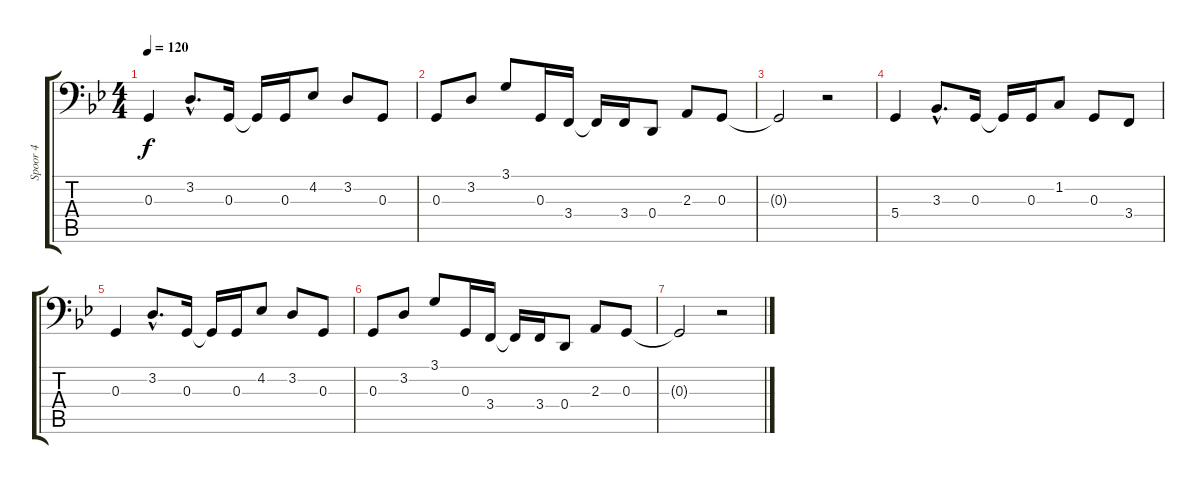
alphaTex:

\track ("Spoor 4" "Spoor 4") {instrument synthstrings2}
\staff {score tabs}
\tuning (E3 B2 G2 D2 A1 E1) {hide}
\ts (4 4)
\tempo 120
\clef f4
\ks bb
0.3.4{dy f} 3.2{hac}.8{d} 0.3.16 0.3{t}.16 0.3.16 4.2.8 3.2.8 0.3.8 |
0.3.8 3.2.8 3.1.8 0.3.16 3.4.16 3.4{t}.16 3.4.16 0.4.8 2.3.8 0.3.8 |
0.3{t}.2 r.2 |
5.4.4 3.3{hac}.8{d} 0.3.16 0.3{t}.16 0.3.16 1.2.8 0.3.8 3.4.8 |
0.3.4 3.2{hac}.8{d} 0.3.16 0.3{t}.16 0.3.16 4.2.8 3.2.8 0.3.8 |
0.3.8 3.2.8 3.1.8 0.3.16 3.4.16 3.4{t}.16 3.4.16 0.4.8 2.3.8 0.3.8 |
0.3{t}.2 r.2
